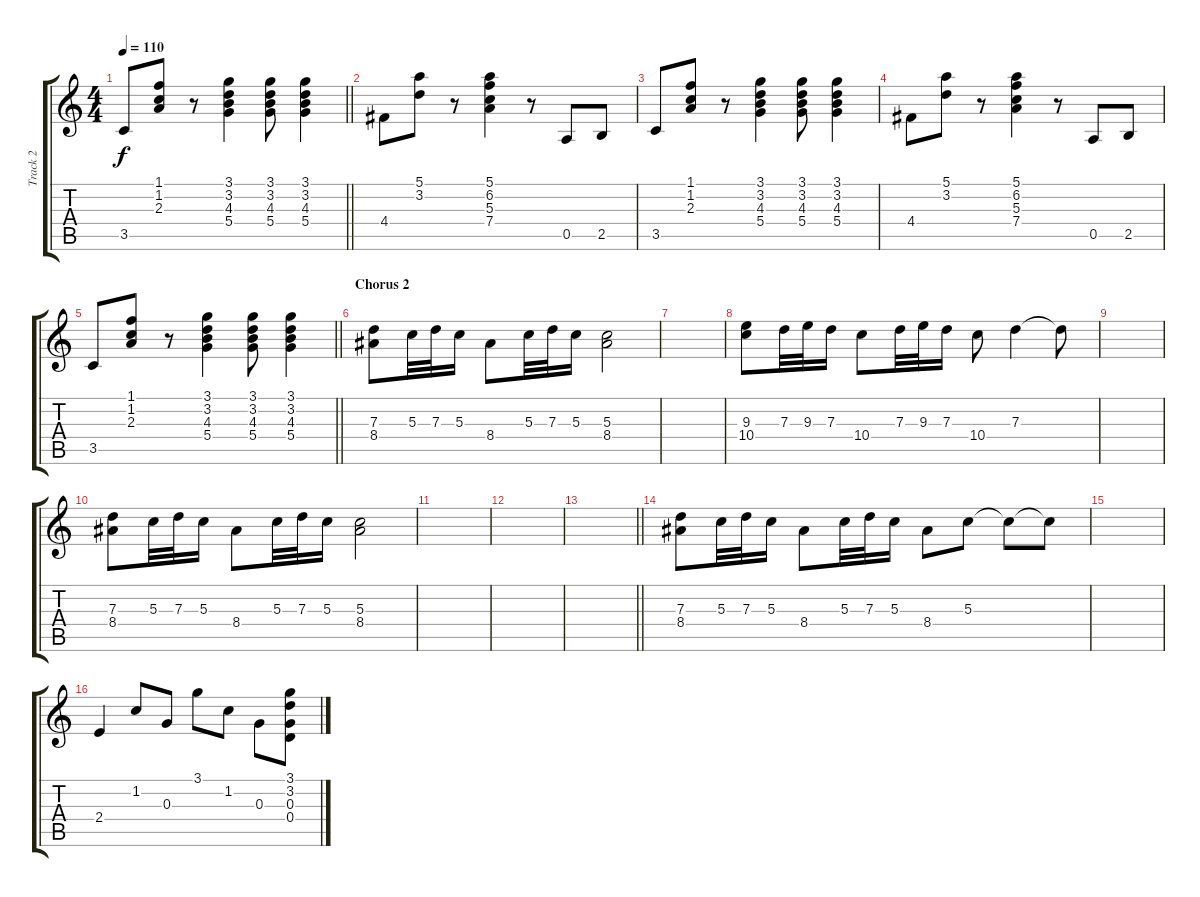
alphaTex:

\track ("Track 2" "Track 2") {instrument electricguitarjazz}
\staff {score tabs}
\tuning (E4 B3 G3 D3 A2 E2) {hide}
\ts (4 4)
\tempo 110
\clef g2
\barLineRight lightlight
\ks aminor
3.5.8{dy f} (1.1 1.2 2.3).8 r.8 (3.1 3.2 4.3 5.4).4 (3.1 3.2 4.3 5.4).8 (3.1 3.2 4.3 5.4).4 |
4.4.8 (5.1 3.2).8 r.8 (5.1 6.2 5.3 7.4).4 r.8 0.5.8 2.5.8 |
3.5.8 (1.1 1.2 2.3).8 r.8 (3.1 3.2 4.3 5.4).4 (3.1 3.2 4.3 5.4).8 (3.1 3.2 4.3 5.4).4 |
4.4.8 (5.1 3.2).8 r.8 (5.1 6.2 5.3 7.4).4 r.8 0.5.8 2.5.8 |
\barLineRight lightlight
3.5.8 (1.1 1.2 2.3).8 r.8 (3.1 3.2 4.3 5.4).4 (3.1 3.2 4.3 5.4).8 (3.1 3.2 4.3 5.4).4 |
\section ("" "Chorus 2")
(7.3 8.4).8 5.3.32 7.3.32 5.3.16 8.4.8 5.3.32 7.3.32 5.3.16 (5.3 8.4).2 |
|
(9.3 10.4).8 7.3.32 9.3.32 7.3.16 10.4.8 7.3.32 9.3.32 7.3.16 10.4.8 7.3.4 7.3{t}.8 |
|
(7.3 8.4).8 5.3.32 7.3.32 5.3.16 8.4.8 5.3.32 7.3.32 5.3.16 (5.3 8.4).2 |
|
|
\barLineRight lightlight
|
(7.3 8.4).8 5.3.32 7.3.32 5.3.16 8.4.8 5.3.32 7.3.32 5.3.16 8.4.8 5.3.8 5.3{t}.8 5.3{t}.8 |
|
2.4.4 1.2.8 0.3.8 3.1.8 1.2.8 0.3.8 (3.1 3.2 0.3 0.4).8
